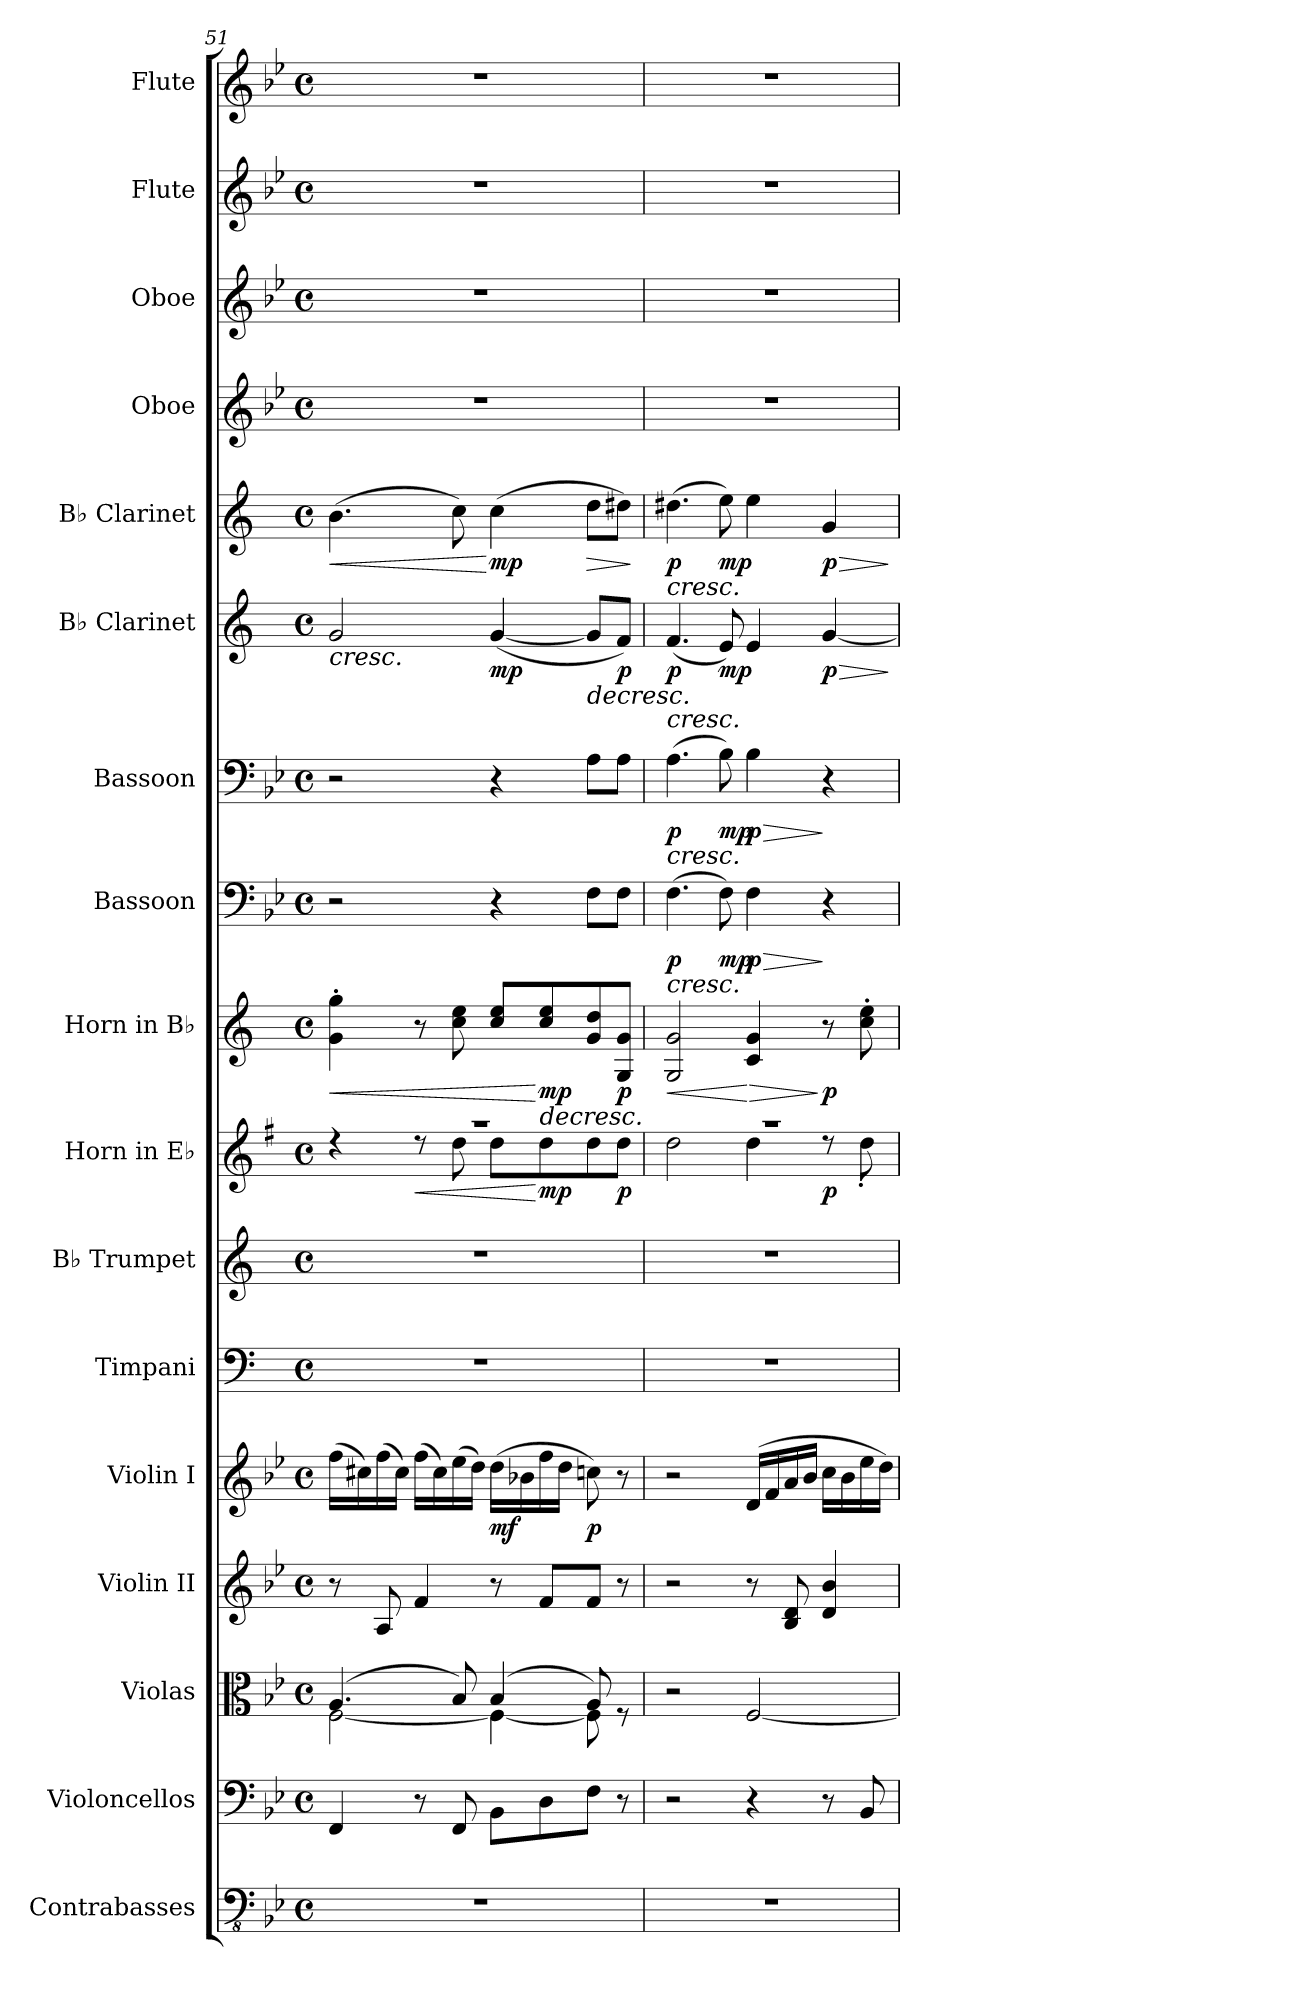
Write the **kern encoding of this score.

**kern	**kern	**kern	**kern	**kern	**dynam	**kern	**kern	**kern	**dynam	**kern	**dynam	**kern	**dynam	**kern	**dynam	**kern	**dynam	**kern	**dynam	**kern	**kern	**kern	**kern
*part17	*part16	*part15	*part14	*part13	*part13	*part12	*part11	*part10	*part10	*part9	*part9	*part8	*part8	*part7	*part7	*part6	*part6	*part5	*part5	*part4	*part3	*part2	*part1
*staff17	*staff16	*staff15	*staff14	*staff13	*staff13	*staff12	*staff11	*staff10	*staff10	*staff9	*staff9	*staff8	*staff8	*staff7	*staff7	*staff6	*staff6	*staff5	*staff5	*staff4	*staff3	*staff2	*staff1
*I"Contrabasses	*I"Violoncellos	*I"Violas	*I"Violin II	*I"Violin I	*	*I"Timpani	*I"B♭ Trumpet	*I"Horn in E♭	*	*I"Horn in B♭	*	*I"Bassoon	*	*I"Bassoon	*	*I"B♭ Clarinet	*	*I"B♭ Clarinet	*	*I"Oboe	*I"Oboe	*I"Flute	*I"Flute
*I'Cbs.	*I'Vcs.	*I'Vlas.	*I'Vln II.	*I'Vln I.	*	*I'Timp.	*I'B♭ Tpt.	*	*	*	*	*I'Bsn.	*	*I'Bsn.	*	*I'B♭ Cl.	*	*I'B♭ Cl.	*	*I'Ob.	*I'Ob.	*I'Fl.	*I'Fl.
*clefFv4	*clefF4	*clefC3	*clefG2	*clefG2	*	*clefF4	*clefG2	*clefG2	*	*clefG2	*	*clefF4	*	*clefF4	*	*clefG2	*	*clefG2	*	*clefG2	*clefG2	*clefG2	*clefG2
*	*	*	*	*	*	*	*ITrd1c2	*ITrd4c7	*	*ITrd4c7	*	*	*	*	*	*ITrd1c2	*	*ITrd1c2	*	*	*	*	*
*k[b-e-]	*k[b-e-]	*k[b-e-]	*k[b-e-]	*k[b-e-]	*	*k[]	*k[b-e-]	*k[]	*	*k[b-]	*	*k[b-e-]	*	*k[b-e-]	*	*k[b-e-]	*	*k[b-e-]	*	*k[b-e-]	*k[b-e-]	*k[b-e-]	*k[b-e-]
*M4/4	*M4/4	*M4/4	*M4/4	*M4/4	*	*M4/4	*M4/4	*M4/4	*	*M4/4	*	*M4/4	*	*M4/4	*	*M4/4	*	*M4/4	*	*M4/4	*M4/4	*M4/4	*M4/4
*met(c)	*met(c)	*met(c)	*met(c)	*met(c)	*	*met(c)	*met(c)	*met(c)	*	*met(c)	*	*met(c)	*	*met(c)	*	*met(c)	*	*met(c)	*	*met(c)	*met(c)	*met(c)	*met(c)
=51	=51	=51	=51	=51	=51	=51	=51	=51	=51	=51	=51	=51	=51	=51	=51	=51	=51	=51	=51	=51	=51	=51	=51
*	*	*^	*	*	*	*	*	*^	*	*	*	*	*	*	*	*	*	*	*	*	*	*	*
!	!	!	!	!	!	!	!	!	!	!	!	!	!LO:HP:b	!	!	!	!	!	!LO:HP:b	!	!LO:HP:b	!	!	!	!
1r	4FF/	(4.A/	[2F\	8r	(16ff\LL	.	1r	1r	1r	4rdd	.	4c\' 4cc\'	<	2r	.	2r	.	2f/	<	(4.a\	<	1r	1r	1r	1r
.	.	.	.	.	16cc#X\)	.	.	.	.	.	.	.	.	.	.	.	.	.	.	.	.	.	.	.	.
.	.	.	.	8A/	(16ff\	.	.	.	.	.	.	.	.	.	.	.	.	.	.	.	.	.	.	.	.
.	.	.	.	.	16cc#\JJ)	.	.	.	.	.	.	.	.	.	.	.	.	.	.	.	.	.	.	.	.
!	!	!	!	!	!	!	!	!	!	!	!LO:HP:b	!	!	!	!	!	!	!	!	!	!	!	!	!	!
.	8r	.	.	4f/	(16ff\LL	.	.	.	.	8rdd	<	8r	.	.	.	.	.	.	.	.	.	.	.	.	.
.	.	.	.	.	16cc#\)	.	.	.	.	.	.	.	.	.	.	.	.	.	.	.	.	.	.	.	.
.	8FF/	8B-/)	.	.	(16ee-\	.	.	.	.	8g\	.	8f\ 8a\	.	.	.	.	.	.	.	8b-\)	.	.	.	.	.
.	.	.	.	.	16dd\JJ)	.	.	.	.	.	.	.	.	.	.	.	.	.	.	.	.	.	.	.	.
!	!	!	!	!	!	!LO:DY:b	!	!	!	!	!	!	!	!	!	!	!	!	!LO:DY:b	!	!LO:DY:n=1:b	!	!	!	!
.	8BB-\L	(4B-/	4F\_	8r	(16dd\LL	mf	.	.	.	8g\L	.	8f/ 8a/L	.	4r	.	4r	.	([4f/	mp	(4b-\	[ mp	.	.	.	.
.	.	.	.	.	16b-X\	.	.	.	.	.	.	.	.	.	.	.	.	.	.	.	.	.	.	.	.
!	!	!	!	!	!	!	!	!	!	!	!LO:DY:n=1:b	!	!LO:HP:n=1:b	!	!	!	!	!	!	!	!	!	!	!	!
!	!	!	!	!	!	!	!	!	!	!	!	!	!LO:DY:n=1:b	!	!	!	!	!	!	!	!	!	!	!	!
.	8D\	.	.	8f/L	16ff\	.	.	.	.	8g\	[ mp	8f/ 8a/	[ > mp	.	.	.	.	.	.	.	.	.	.	.	.
.	.	.	.	.	16dd\JJ	.	.	.	.	.	.	.	.	.	.	.	.	.	.	.	.	.	.	.	.
!	!	!	!	!	!	!LO:DY:b	!	!	!	!	!	!	!	!	!	!	!	!	!LO:HP:n=1:b	!	!LO:HP:b	!	!	!	!
.	8F\J	8A/)	8F\]	8f/J	8ccn\)	p	.	.	.	8g\	.	8c/ 8g/	.	8F\L	.	8A\L	.	8f/L]	[ >	8cc\L	>	.	.	.	.
!	!	!	!	!	!	!	!	!	!	!	!LO:DY:n=2:b	!	!LO:DY:n=2:b	!	!	!	!	!	!LO:DY:b	!	!	!	!	!	!
.	8r	8rF	8ryy	8r	8r	.	.	.	.	8g\J	p	8C/ 8c/J	p	8F\J	.	8A\J	.	8e-/J)	p	8cc#X\J)	.	.	.	.	.
*	*	*v	*v	*	*	*	*	*	*v	*v	*	*	*	*	*	*	*	*	*	*	*	*	*	*	*
.	.	.	.	.	.	.	.	.	.	.	]	.	.	.	.	.	]	.	]	.	.	.	.
=52	=52	=52	=52	=52	=52	=52	=52	=52	=52	=52	=52	=52	=52	=52	=52	=52	=52	=52	=52	=52	=52	=52	=52
*	*	*	*	*	*	*	*	*^	*	*	*	*	*	*	*	*	*	*	*	*	*	*	*
!	!	!	!	!	!	!	!	!	!	!	!	!LO:HP:b	!	!LO:HP:b	!	!LO:HP:b	!	!LO:HP:b	!	!LO:HP:b	!	!	!	!
!	!	!	!	!	!	!	!	!	!	!	!	!	!	!LO:DY:n=1:b	!	!LO:DY:n=1:b	!	!LO:DY:n=1:b	!	!LO:DY:n=1:b	!	!	!	!
1r	2r	2r	2r	2r	.	1r	1r	1r	2g\	.	2C/ 2c/	<	(4.F\	< p	(4.A\	< p	(4.e-/	< p	(4.cc#X\	< p	1r	1r	1r	1r
!	!	!	!	!	!	!	!	!	!	!	!	!	!	!LO:DY:n=2:b	!	!LO:DY:n=2:b	!	!LO:DY:n=2:b	!	!LO:DY:n=2:b	!	!	!	!
.	.	.	.	.	.	.	.	.	.	.	.	.	8F\)	mp	8B-\)	mp	8d/)	mp	8dd\)	mp	.	.	.	.
!	!	!	!	!	!	!	!	!	!	!	!	!LO:HP:n=1:b	!	!LO:HP:n=1:b	!	!LO:HP:n=1:b	!	!	!	!	!	!	!	!
!	!	!	!	!	!	!	!	!	!	!	!	!	!	!LO:DY:n=3:b	!	!LO:DY:n=3:b	!	!	!	!	!	!	!	!
.	4r	[2F/	8r	(16d/LL	.	.	.	.	4g\	.	4F/ 4c/	[ >	4F\	[ > p	4B-\	[ > p	4d/	.	4dd\	.	.	.	.	.
.	.	.	.	16f/	.	.	.	.	.	.	.	.	.	.	.	.	.	.	.	.	.	.	.	.
.	.	.	8B-/ 8d/	16a/	.	.	.	.	.	.	.	.	.	.	.	.	.	.	.	.	.	.	.	.
.	.	.	.	16b-/JJ	.	.	.	.	.	.	.	.	.	.	.	.	.	.	.	.	.	.	.	.
!	!	!	!	!	!	!	!	!	!	!LO:DY:b	!	!LO:DY:n=1:b	!	!	!	!	!	!LO:HP:n=1:b	!	!LO:HP:n=1:b	!	!	!	!
!	!	!	!	!	!	!	!	!	!	!	!	!	!	!	!	!	!	!LO:DY:n=3:b	!	!LO:DY:n=3:b	!	!	!	!
.	8r	.	4d/ 4b-/	16cc\LL	.	.	.	.	8rdd	p	8r	] p	4r	]	4r	]	[4f/	[ > p	4f/	[ > p	.	.	.	.
.	.	.	.	16b-\	.	.	.	.	.	.	.	.	.	.	.	.	.	.	.	.	.	.	.	.
.	8BB-/	.	.	16ee-\	.	.	.	.	8g'\	.	8f\' 8a\'	.	.	.	.	.	.	.	.	.	.	.	.	.
.	.	.	.	16dd\JJ)	.	.	.	.	.	.	.	.	.	.	.	.	.	.	.	.	.	.	.	.
*	*	*	*	*	*	*	*	*v	*v	*	*	*	*	*	*	*	*	*	*	*	*	*	*	*
.	.	.	.	.	.	.	.	.	.	.	.	.	.	.	.	.	]	.	]	.	.	.	.
=	=	=	=	=	=	=	=	=	=	=	=	=	=	=	=	=	=	=	=	=	=	=	=
*-	*-	*-	*-	*-	*-	*-	*-	*-	*-	*-	*-	*-	*-	*-	*-	*-	*-	*-	*-	*-	*-	*-	*-
